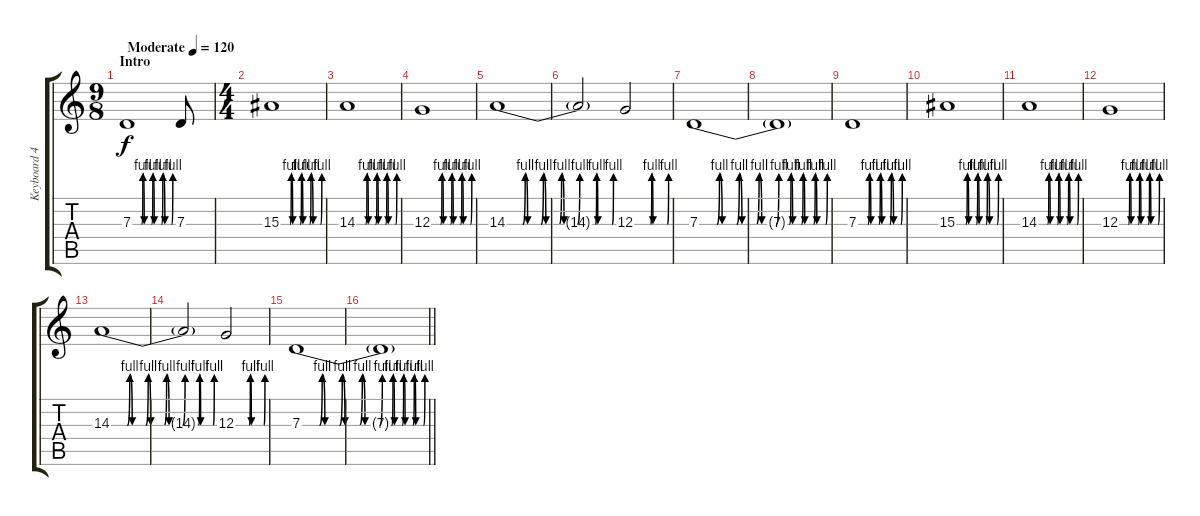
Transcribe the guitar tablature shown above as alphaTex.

\track ("Keyboard 4" "Keyboard 4") {instrument percussiveorgan}
\staff {score tabs}
\tuning (E4 B3 G3 D3 A2 D2) {hide}
\ts (9 8)
\section ("" "Intro")
\tempo (120 "Moderate")
\clef g2
\ks c
7.3{be (custom 0 0 13 0 15 4 17 0 28 0 30 4 32 0 43 0 45 4 48 0 58 0 60 4)}.1{dy f instrument percussiveorgan} 7.3.8 |
\ts (4 4)
15.3{be (custom 0 0 13 0 15 4 17 0 28 0 30 4 32 0 42 0 44 4 47 0 58 0 60 4)}.1 |
14.3{be (custom 0 0 13 0 15 4 17 0 28 0 30 4 32 0 43 0 45 4 47 0 58 0 60 4)}.1 |
12.3{be (custom 0 0 13 0 15 4 17 0 28 0 30 4 32 0 43 0 45 4 47 0 58 0 60 4)}.1 |
14.3{be (custom 0 0 13 0 15 4 17 0 28 0 30 4 32 0 43 0 45 4 47 0 58 0 60 4)}.1 |
14.3{be (custom 0 0 28 0 30 4 32 0 58 0 60 4) t}.2 12.3{be (custom 0 0 28 0 30 4 32 0 58 0 60 4)}.2 |
7.3{be (custom 0 0 13 0 15 4 17 0 28 0 30 4 32 0 43 0 45 4 47 0 58 0 60 4)}.1 |
7.3{be (custom 0 0 13 0 15 4 17 0 28 0 30 4 32 0 43 0 45 4 47 0 58 0 60 4) t}.1 |
7.3{be (custom 0 0 13 0 15 4 17 0 28 0 30 4 32 0 43 0 45 4 48 0 58 0 60 4)}.1 |
15.3{be (custom 0 0 13 0 15 4 17 0 28 0 30 4 32 0 42 0 44 4 47 0 58 0 60 4)}.1 |
14.3{be (custom 0 0 13 0 15 4 17 0 28 0 30 4 32 0 43 0 45 4 47 0 58 0 60 4)}.1 |
12.3{be (custom 0 0 13 0 15 4 17 0 28 0 30 4 32 0 43 0 45 4 47 0 58 0 60 4)}.1 |
14.3{be (custom 0 0 13 0 15 4 17 0 28 0 30 4 32 0 43 0 45 4 47 0 58 0 60 4)}.1 |
14.3{be (custom 0 0 28 0 30 4 32 0 58 0 60 4) t}.2 12.3{be (custom 0 0 28 0 30 4 32 0 58 0 60 4)}.2 |
7.3{be (custom 0 0 13 0 15 4 17 0 28 0 30 4 32 0 43 0 45 4 47 0 58 0 60 4)}.1 |
\barLineRight lightlight
7.3{be (custom 0 0 13 0 15 4 17 0 28 0 30 4 32 0 43 0 45 4 47 0 58 0 60 4) t}.1
